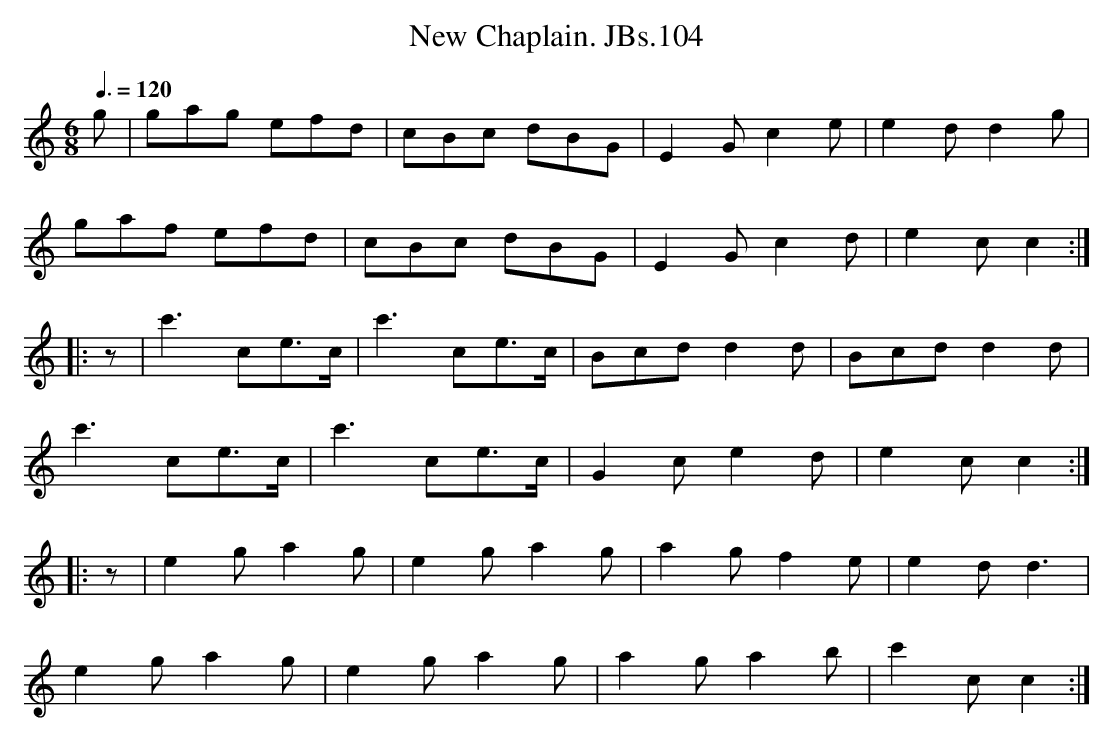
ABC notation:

X:1
T:New Chaplain. JBs.104
L:1/8
M:6/8
Q:3/8=120
K:C
g|gag efd|cBc dBG|E2Gc2e|e2dd2g|!
gaf efd|cBc dBG|E2Gc2d|e2cc2:|!
|:z|c'3ce>c|c'3ce>c|Bcd d2d|Bcd d2d|!
c'3ce>c|c'3ce>c|G2ce2d|e2cc2:|!
|:z|e2ga2g|e2ga2g|a2gf2e|e2dd3|!
e2ga2g|e2ga2g|a2ga2b|c'2cc2:|
